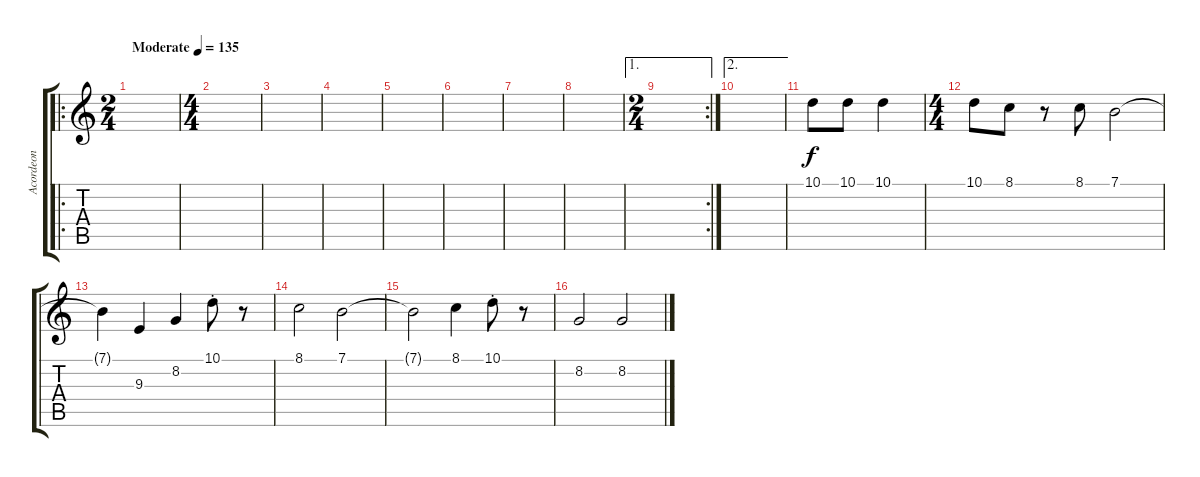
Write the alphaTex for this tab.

\track ("Acordeon" "Acordeon") {instrument accordion}
\staff {score tabs}
\tuning (E4 B3 G3 D3 A2 E2) {hide}
\ro
\ts (2 4)
\tempo (135 "Moderate")
\clef g2
\ks c
|
\ts (4 4)
|
|
|
|
|
|
|
\ae 1
\rc 2
\ts (2 4)
|
\ae 2
|
10.1.8 10.1.8 10.1.4 |
\ts (4 4)
10.1.8 8.1.8 r.8 8.1.8 7.1.2 |
7.1{t}.4 9.3.4 8.2.4 10.1{st}.8 r.8 |
8.1.2 7.1.2 |
7.1{t}.2 8.1.4 10.1{st}.8 r.8 |
8.2.2 8.2.2
